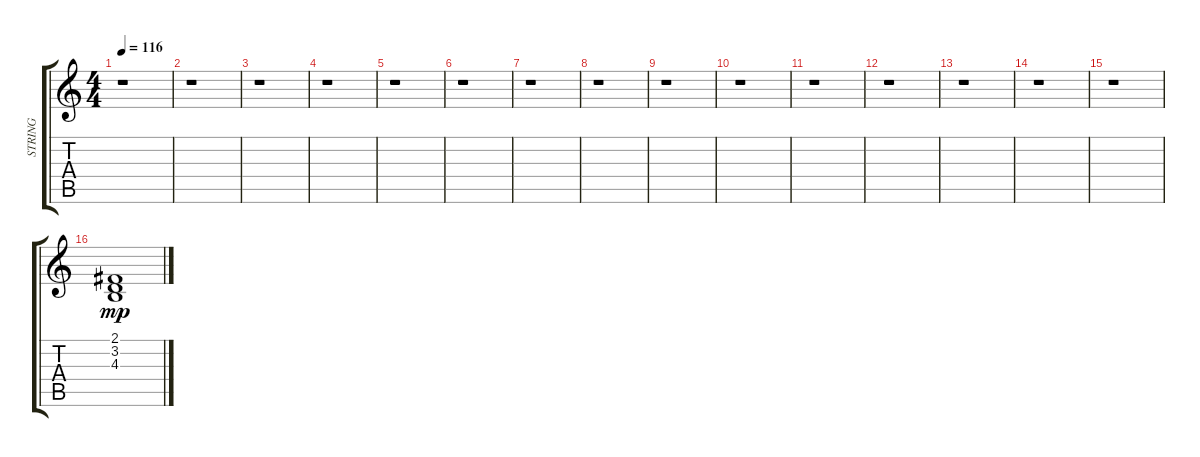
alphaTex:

\track ("STRING  " "STRING  ") {instrument stringensemble2}
\staff {score tabs}
\tuning (E4 B3 G3 D3 A2 E2) {hide}
\ts (4 4)
\tempo 116
\clef g2
\ks c
r.1{dy mp} |
r.1 |
r.1 |
r.1 |
r.1 |
r.1 |
r.1 |
r.1 |
r.1 |
r.1 |
r.1 |
r.1 |
r.1 |
r.1 |
r.1 |
(2.1 3.2 4.3).1
